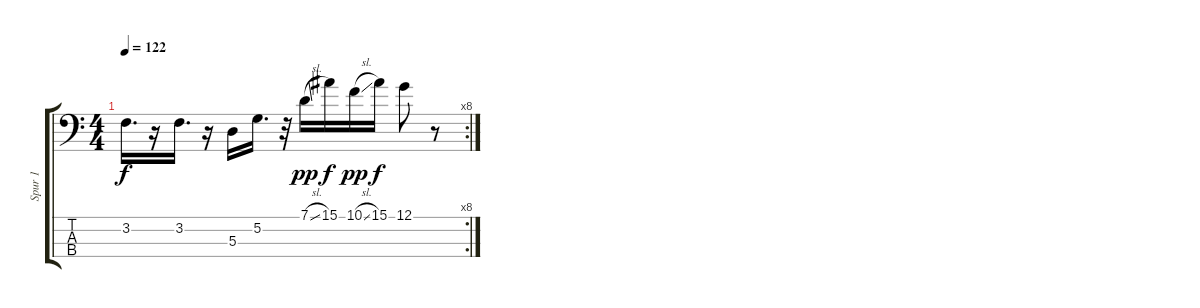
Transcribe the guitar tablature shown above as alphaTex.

\track ("Spur 1" "Spur 1") {instrument electricbassfinger}
\staff {score tabs}
\tuning (G2 D2 A1 E1) {hide}
\rc 8
\ts (4 4)
\tempo 122
\clef f4
\ks c
3.2.16{d dy f} r.16 3.2.16{d} r.16 5.3.16 5.2.16{d} r.32 7.1{sl}.16{dy pp} 15.1.16{dy f} 10.1{sl}.16{dy pp} 15.1.16{dy f} 12.1.8 r.8
